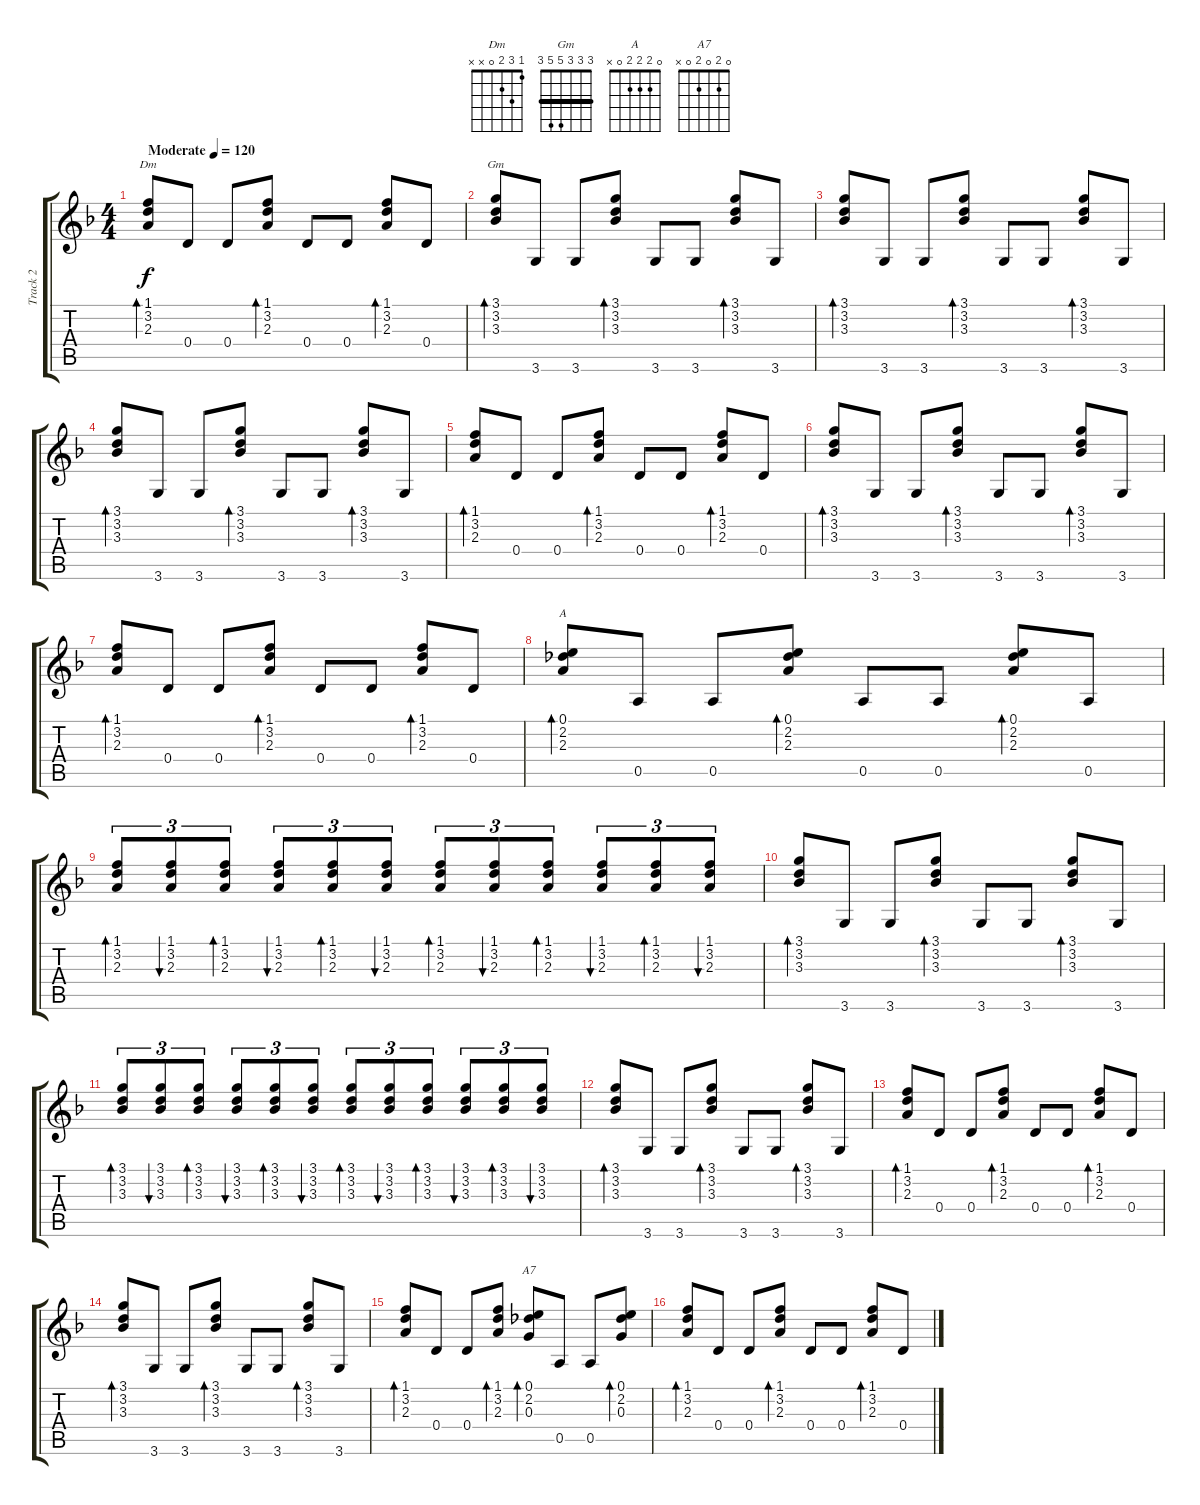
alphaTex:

\track ("Track 2" "Track 2") {instrument acousticguitarnylon}
\staff {score tabs}
\tuning (E4 B3 G3 D3 A2 E2) {hide}
\chord ("Dm" 1 3 2 0 x x)
\chord ("Gm" 3 3 3 5 5 3) {barre 3}
\chord ("A" 0 2 2 2 0 x)
\chord ("A7" 0 2 0 2 0 x)
\ts (4 4)
\tempo (120 "Moderate")
\clef g2
\ks f
(1.1 3.2 2.3).8{bd 60 ch "Dm" dy f instrument acousticguitarnylon} 0.4.8 0.4.8 (1.1 3.2 2.3).8{bd 60} 0.4.8 0.4.8 (1.1 3.2 2.3).8{bd 60} 0.4.8 |
(3.1 3.2 3.3).8{bd 60 ch "Gm"} 3.6.8 3.6.8 (3.1 3.2 3.3).8{bd 60} 3.6.8 3.6.8 (3.1 3.2 3.3).8{bd 60} 3.6.8 |
(3.1 3.2 3.3).8{bd 60} 3.6.8 3.6.8 (3.1 3.2 3.3).8{bd 60} 3.6.8 3.6.8 (3.1 3.2 3.3).8{bd 60} 3.6.8 |
(3.1 3.2 3.3).8{bd 60} 3.6.8 3.6.8 (3.1 3.2 3.3).8{bd 60} 3.6.8 3.6.8 (3.1 3.2 3.3).8{bd 60} 3.6.8 |
(1.1 3.2 2.3).8{bd 60} 0.4.8 0.4.8 (1.1 3.2 2.3).8{bd 60} 0.4.8 0.4.8 (1.1 3.2 2.3).8{bd 60} 0.4.8 |
(3.1 3.2 3.3).8{bd 60} 3.6.8 3.6.8 (3.1 3.2 3.3).8{bd 60} 3.6.8 3.6.8 (3.1 3.2 3.3).8{bd 60} 3.6.8 |
(1.1 3.2 2.3).8{bd 60} 0.4.8 0.4.8 (1.1 3.2 2.3).8{bd 60} 0.4.8 0.4.8 (1.1 3.2 2.3).8{bd 60} 0.4.8 |
(0.1 2.2 2.3).8{bd 60 ch "A"} 0.5.8 0.5.8 (0.1 2.2 2.3).8{bd 60} 0.5.8 0.5.8 (0.1 2.2 2.3).8{bd 60} 0.5.8 |
(1.1 3.2 2.3).8{tu (3 2) bd 60 beam Up} (1.1 3.2 2.3).8{tu (3 2) bu 60 beam Up} (1.1 3.2 2.3).8{tu (3 2) bd 60 beam Up} (1.1 3.2 2.3).8{tu (3 2) bu 60 beam Up} (1.1 3.2 2.3).8{tu (3 2) bd 60 beam Up} (1.1 3.2 2.3).8{tu (3 2) bu 60 beam Up} (1.1 3.2 2.3).8{tu (3 2) bd 60 beam Up} (1.1 3.2 2.3).8{tu (3 2) bu 60 beam Up} (1.1 3.2 2.3).8{tu (3 2) bd 60 beam Up} (1.1 3.2 2.3).8{tu (3 2) bu 60 beam Up} (1.1 3.2 2.3).8{tu (3 2) bd 60 beam Up} (1.1 3.2 2.3).8{tu (3 2) bu 60 beam Up} |
(3.1 3.2 3.3).8{bd 60} 3.6.8 3.6.8 (3.1 3.2 3.3).8{bd 60} 3.6.8 3.6.8 (3.1 3.2 3.3).8{bd 60} 3.6.8 |
(3.1 3.2 3.3).8{tu (3 2) bd 60 beam Up} (3.1 3.2 3.3).8{tu (3 2) bu 60 beam Up} (3.1 3.2 3.3).8{tu (3 2) bd 60 beam Up} (3.1 3.2 3.3).8{tu (3 2) bu 60 beam Up} (3.1 3.2 3.3).8{tu (3 2) bd 60 beam Up} (3.1 3.2 3.3).8{tu (3 2) bu 60 beam Up} (3.1 3.2 3.3).8{tu (3 2) bd 60 beam Up} (3.1 3.2 3.3).8{tu (3 2) bu 60 beam Up} (3.1 3.2 3.3).8{tu (3 2) bd 60 beam Up} (3.1 3.2 3.3).8{tu (3 2) bu 60 beam Up} (3.1 3.2 3.3).8{tu (3 2) bd 60 beam Up} (3.1 3.2 3.3).8{tu (3 2) bu 60 beam Up} |
(3.1 3.2 3.3).8{bd 60} 3.6.8 3.6.8 (3.1 3.2 3.3).8{bd 60} 3.6.8 3.6.8 (3.1 3.2 3.3).8{bd 60} 3.6.8 |
(1.1 3.2 2.3).8{bd 60} 0.4.8 0.4.8 (1.1 3.2 2.3).8{bd 60} 0.4.8 0.4.8 (1.1 3.2 2.3).8{bd 60} 0.4.8 |
(3.1 3.2 3.3).8{bd 60} 3.6.8 3.6.8 (3.1 3.2 3.3).8{bd 60} 3.6.8 3.6.8 (3.1 3.2 3.3).8{bd 60} 3.6.8 |
(1.1 3.2 2.3).8{bd 60} 0.4.8 0.4.8 (1.1 3.2 2.3).8{bd 60} (0.1 2.2 0.3).8{bd 60 ch "A7"} 0.5.8 0.5.8 (0.1 2.2 0.3).8{bd 60} |
(1.1 3.2 2.3).8{bd 60} 0.4.8 0.4.8 (1.1 3.2 2.3).8{bd 60} 0.4.8 0.4.8 (1.1 3.2 2.3).8{bd 60} 0.4.8
